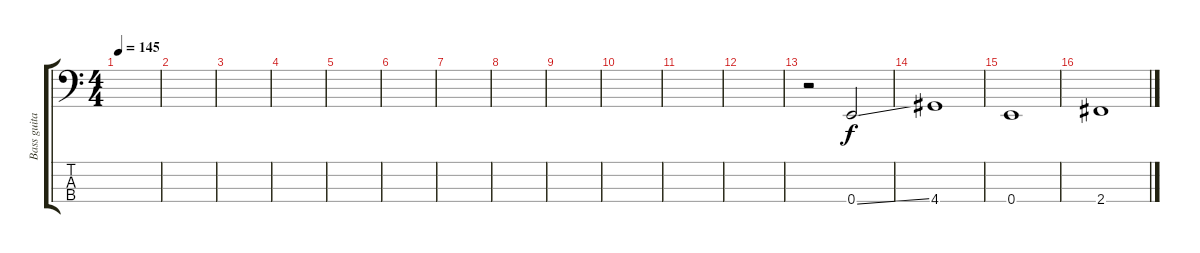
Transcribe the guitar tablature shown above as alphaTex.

\track ("Bass guitar" "Bass guita") {instrument electricbasspick}
\staff {score tabs}
\tuning (G2 D2 A1 E1) {hide}
\ts (4 4)
\tempo 145
\clef f4
\ks c
|
|
|
|
|
|
|
|
|
|
|
|
r.2 0.4{ss}.2 |
4.4.1 |
0.4.1 |
2.4.1
